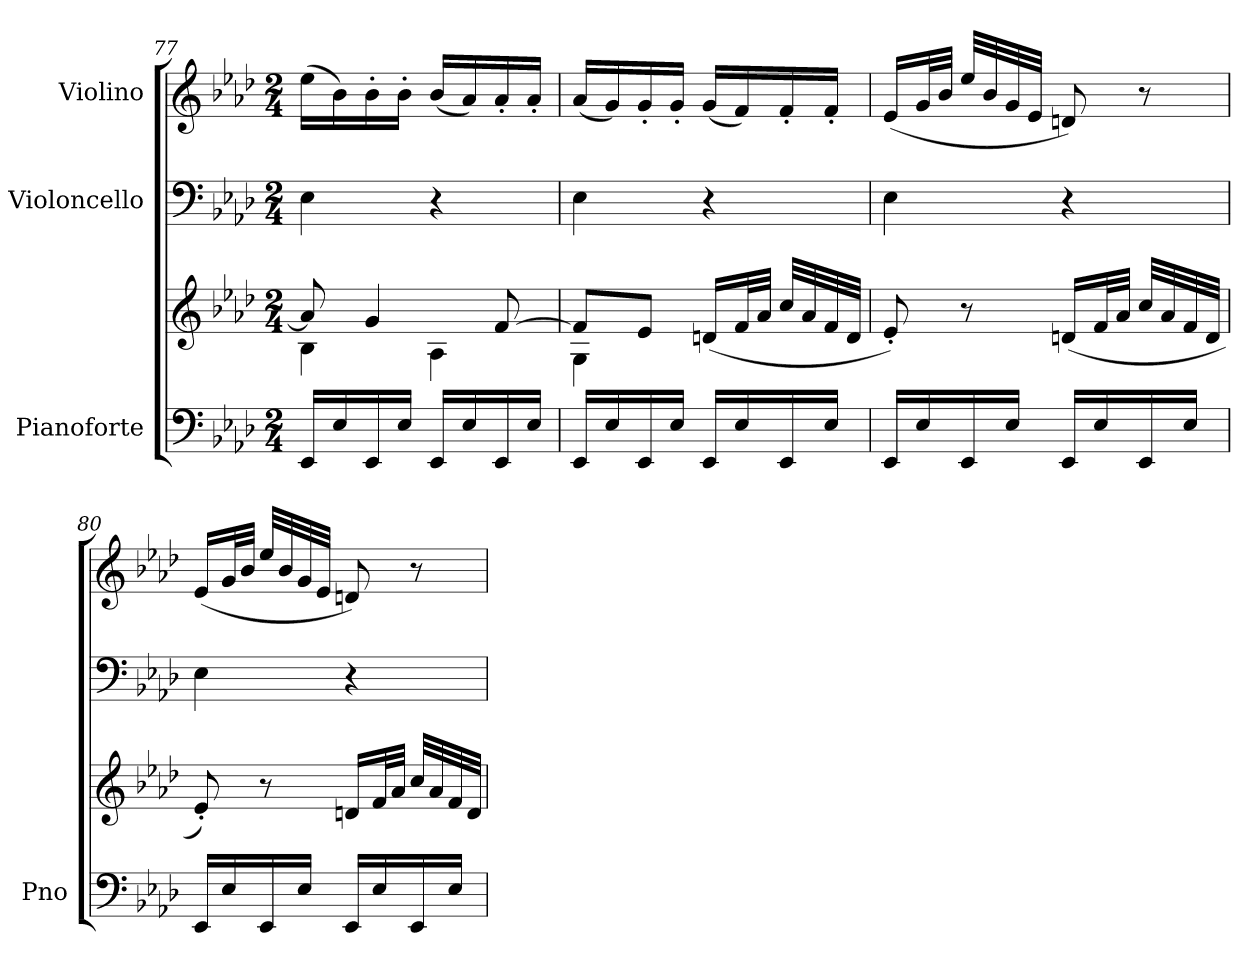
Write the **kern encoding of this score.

**kern	**kern	**kern	**kern
*part3	*part3	*part2	*part1
*staff4	*staff3	*staff2	*staff1
*I"Pianoforte	*	*I"Violoncello	*I"Violino
*I'Pno	*	*	*
*clefF4	*clefG2	*clefF4	*clefG2
*k[b-e-a-d-]	*k[b-e-a-d-]	*k[b-e-a-d-]	*k[b-e-a-d-]
*A-:	*A-:	*A-:	*A-:
*M2/4	*M2/4	*M2/4	*M2/4
=77	=77	=77	=77
*	*^	*	*
16EE-/LL	8a-/]	4B-\	4E-\	(>16ee-\LL
16E-/	.	.	.	16b-\)
16EE-/	4g/	.	.	16b-'\
16E-/JJ	.	.	.	16b-'\JJ
16EE-/LL	.	4A-\	4r	(<16b-/LL
16E-/	.	.	.	16a-/)
16EE-/	[8f/	.	.	16a-'/
16E-/JJ	.	.	.	16a-'/JJ
=78	=78	=78	=78	=78
16EE-/LL	8f/L]	4G\	4E-\	(<16a-/LL
16E-/	.	.	.	16g/)
16EE-/	8e-/J	.	.	16g'/
16E-/JJ	.	.	.	16g'/JJ
16EE-/LL	(<16dn/LL	4ryy	4r	(<16g/LL
16E-/	32f/L	.	.	16f/)
.	32a-/JJJ	.	.	.
16EE-/	32cc/LLL	.	.	16f'/
.	32a-/	.	.	.
16E-/JJ	32f/	.	.	16f'/JJ
.	32d/JJJ	.	.	.
*	*v	*v	*	*
=79	=79	=79	=79
16EE-/LL	8e-'/)	4E-\	(<16e-/LL
16E-/	.	.	32g/L
.	.	.	32b-/JJJ
16EE-/	8r	.	32ee-/LLL
.	.	.	32b-/
16E-/JJ	.	.	32g/
.	.	.	32e-/JJJ
16EE-/LL	(<16dn/LL	4r	8dn/)
16E-/	32f/L	.	.
.	32a-/JJJ	.	.
16EE-/	32cc/LLL	.	8r
.	32a-/	.	.
16E-/JJ	32f/	.	.
.	32d/JJJ	.	.
!!LO:PB:g=z
=80	=80	=80	=80
16EE-/LL	8e-'/)	4E-\	(<16e-/LL
16E-/	.	.	32g/L
.	.	.	32b-/JJJ
16EE-/	8r	.	32ee-/LLL
.	.	.	32b-/
16E-/JJ	.	.	32g/
.	.	.	32e-/JJJ
16EE-/LL	16dn/LL	4r	8dn/)
16E-/	32f/L	.	.
.	32a-/JJJ	.	.
16EE-/	32cc/LLL	.	8r
.	32a-/	.	.
16E-/JJ	32f/	.	.
.	32d/JJJ	.	.
=	=	=	=
*-	*-	*-	*-
